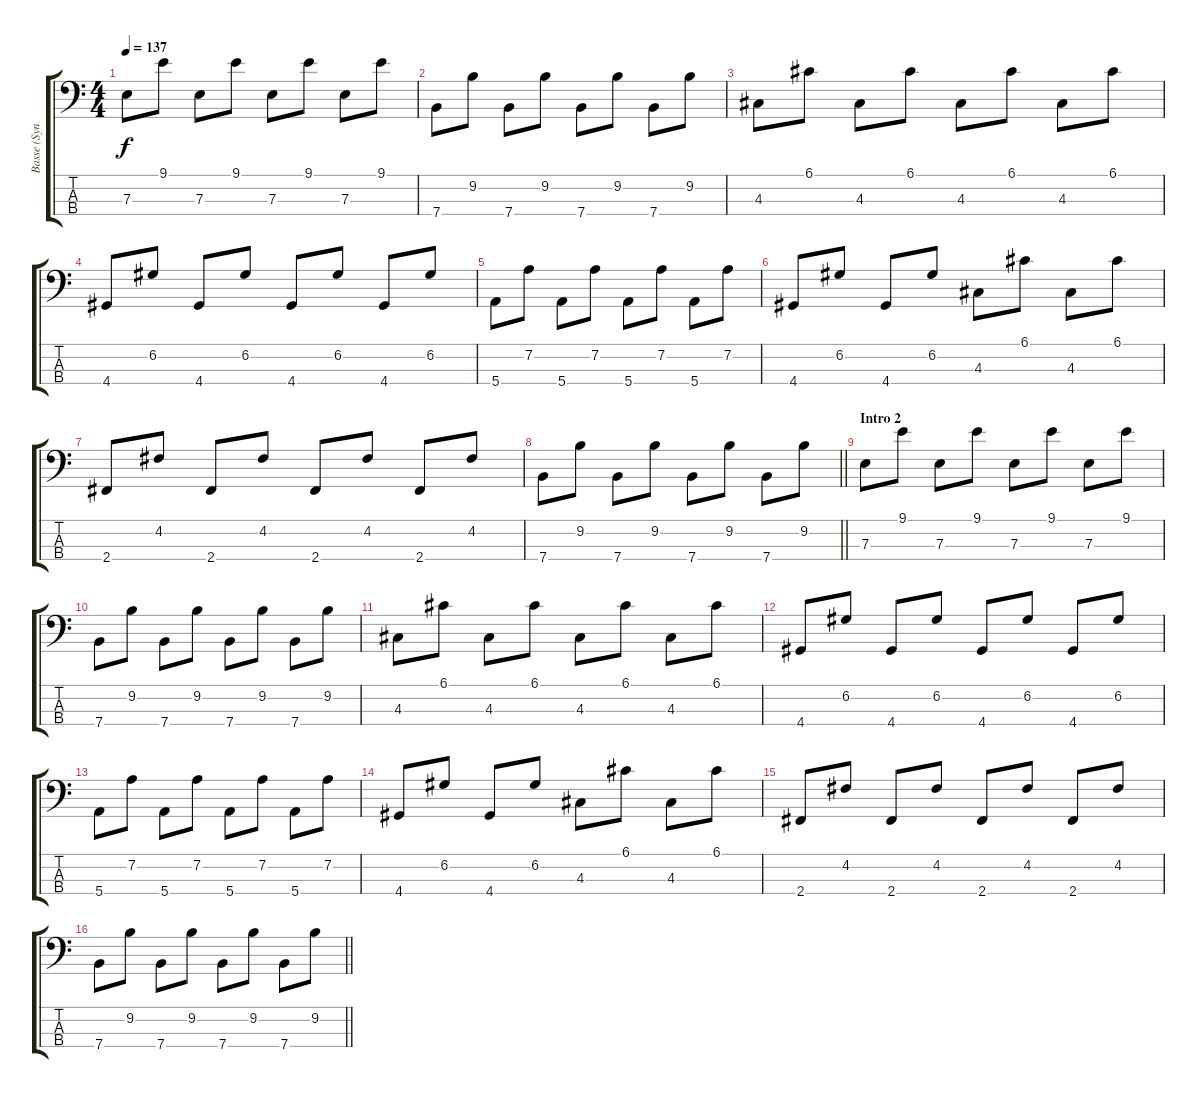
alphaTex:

\track ("Basse (Synth)" "Basse (Syn") {instrument synthbass2}
\staff {score tabs}
\tuning (G2 D2 A1 E1) {hide}
\ts (4 4)
\tempo 137
\clef f4
\ks c
7.3.8{dy f} 9.1.8 7.3.8 9.1.8 7.3.8 9.1.8 7.3.8 9.1.8 |
7.4.8 9.2.8 7.4.8 9.2.8 7.4.8 9.2.8 7.4.8 9.2.8 |
4.3.8 6.1.8 4.3.8 6.1.8 4.3.8 6.1.8 4.3.8 6.1.8 |
4.4.8 6.2.8 4.4.8 6.2.8 4.4.8 6.2.8 4.4.8 6.2.8 |
5.4.8 7.2.8 5.4.8 7.2.8 5.4.8 7.2.8 5.4.8 7.2.8 |
4.4.8 6.2.8 4.4.8 6.2.8 4.3.8 6.1.8 4.3.8 6.1.8 |
2.4.8 4.2.8 2.4.8 4.2.8 2.4.8 4.2.8 2.4.8 4.2.8 |
\barLineRight lightlight
7.4.8 9.2.8 7.4.8 9.2.8 7.4.8 9.2.8 7.4.8 9.2.8 |
\section ("" "Intro 2")
7.3.8 9.1.8 7.3.8 9.1.8 7.3.8 9.1.8 7.3.8 9.1.8 |
7.4.8 9.2.8 7.4.8 9.2.8 7.4.8 9.2.8 7.4.8 9.2.8 |
4.3.8 6.1.8 4.3.8 6.1.8 4.3.8 6.1.8 4.3.8 6.1.8 |
4.4.8 6.2.8 4.4.8 6.2.8 4.4.8 6.2.8 4.4.8 6.2.8 |
5.4.8 7.2.8 5.4.8 7.2.8 5.4.8 7.2.8 5.4.8 7.2.8 |
4.4.8 6.2.8 4.4.8 6.2.8 4.3.8 6.1.8 4.3.8 6.1.8 |
2.4.8 4.2.8 2.4.8 4.2.8 2.4.8 4.2.8 2.4.8 4.2.8 |
\barLineRight lightlight
7.4.8 9.2.8 7.4.8 9.2.8 7.4.8 9.2.8 7.4.8 9.2.8
